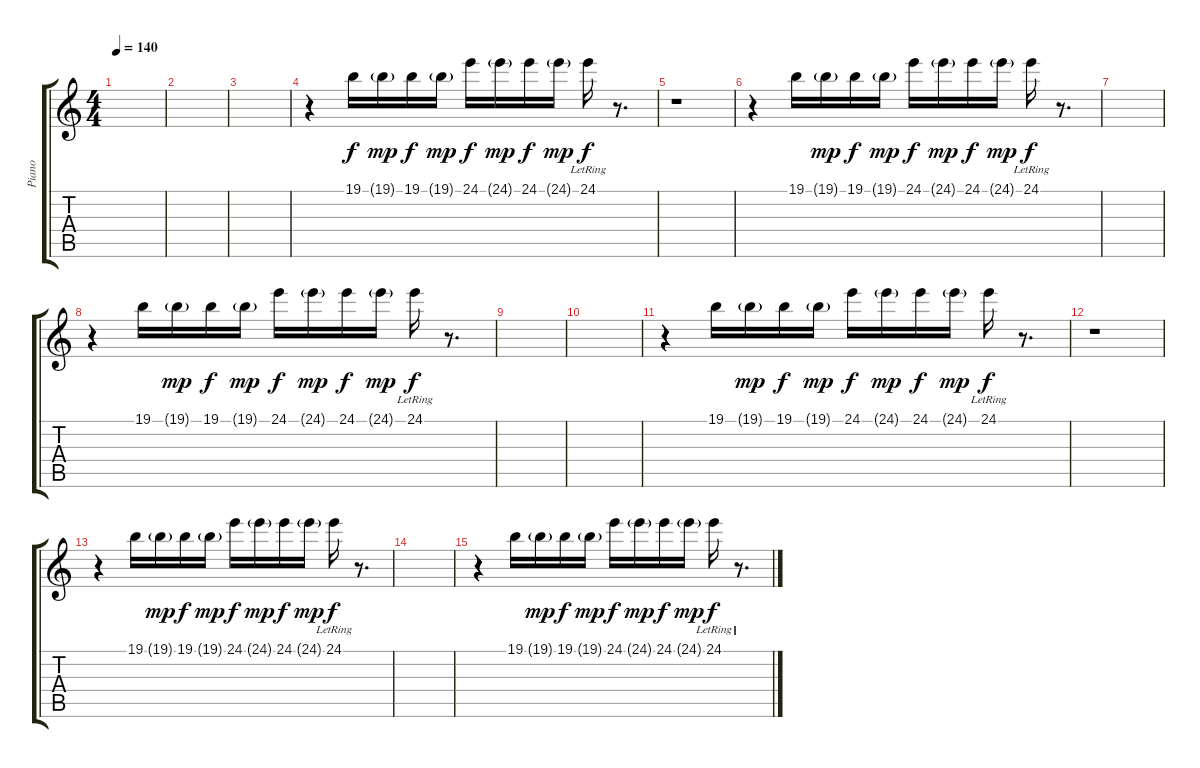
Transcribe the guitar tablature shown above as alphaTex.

\track ("Piano" "Piano") {instrument acousticgrandpiano}
\staff {score tabs}
\tuning (E4 B3 G3 D3 A2 E2) {hide}
\ts (4 4)
\tempo 140
\clef g2
\ks c
|
|
|
r.4 19.1.16 19.1{g}.16{dy mp} 19.1.16{dy f} 19.1{g}.16{dy mp} 24.1.16{dy f} 24.1{g}.16{dy mp} 24.1.16{dy f} 24.1{g}.16{dy mp} 24.1{lr}.16{dy f} r.8{d} |
r.1 |
r.4 19.1.16 19.1{g}.16{dy mp} 19.1.16{dy f} 19.1{g}.16{dy mp} 24.1.16{dy f} 24.1{g}.16{dy mp} 24.1.16{dy f} 24.1{g}.16{dy mp} 24.1{lr}.16{dy f} r.8{d} |
|
r.4 19.1.16 19.1{g}.16{dy mp} 19.1.16{dy f} 19.1{g}.16{dy mp} 24.1.16{dy f} 24.1{g}.16{dy mp} 24.1.16{dy f} 24.1{g}.16{dy mp} 24.1{lr}.16{dy f} r.8{d} |
|
|
r.4 19.1.16 19.1{g}.16{dy mp} 19.1.16{dy f} 19.1{g}.16{dy mp} 24.1.16{dy f} 24.1{g}.16{dy mp} 24.1.16{dy f} 24.1{g}.16{dy mp} 24.1{lr}.16{dy f} r.8{d} |
r.1 |
r.4 19.1.16 19.1{g}.16{dy mp} 19.1.16{dy f} 19.1{g}.16{dy mp} 24.1.16{dy f} 24.1{g}.16{dy mp} 24.1.16{dy f} 24.1{g}.16{dy mp} 24.1{lr}.16{dy f} r.8{d} |
|
r.4 19.1.16 19.1{g}.16{dy mp} 19.1.16{dy f} 19.1{g}.16{dy mp} 24.1.16{dy f} 24.1{g}.16{dy mp} 24.1.16{dy f} 24.1{g}.16{dy mp} 24.1{lr}.16{dy f} r.8{d}
